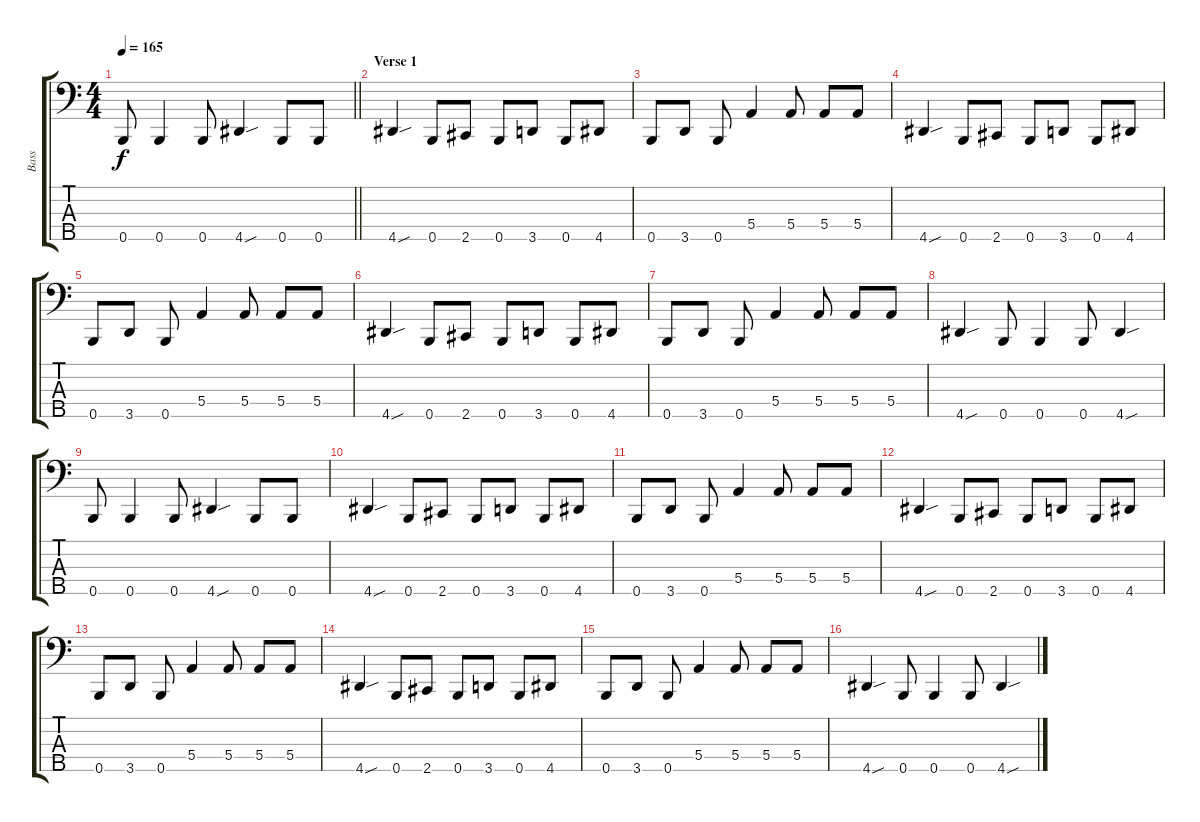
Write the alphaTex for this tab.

\track ("Bass" "Bass") {instrument electricbasspick}
\staff {score tabs}
\tuning (G2 D2 A1 E1 B0) {hide}
\ts (4 4)
\tempo 165
\clef f4
\barLineRight lightlight
\ks c
0.5.8{dy f} 0.5.4 0.5.8 4.5{sou}.4 0.5.8 0.5.8 |
\section ("" "Verse 1")
4.5{sou}.4 0.5.8 2.5.8 0.5.8 3.5.8 0.5.8 4.5.8 |
0.5.8 3.5.8 0.5.8 5.4.4 5.4.8 5.4.8 5.4.8 |
4.5{sou}.4 0.5.8 2.5.8 0.5.8 3.5.8 0.5.8 4.5.8 |
0.5.8 3.5.8 0.5.8 5.4.4 5.4.8 5.4.8 5.4.8 |
4.5{sou}.4 0.5.8 2.5.8 0.5.8 3.5.8 0.5.8 4.5.8 |
0.5.8 3.5.8 0.5.8 5.4.4 5.4.8 5.4.8 5.4.8 |
4.5{sou}.4 0.5.8 0.5.4 0.5.8 4.5{sou}.4 |
0.5.8 0.5.4 0.5.8 4.5{sou}.4 0.5.8 0.5.8 |
4.5{sou}.4 0.5.8 2.5.8 0.5.8 3.5.8 0.5.8 4.5.8 |
0.5.8 3.5.8 0.5.8 5.4.4 5.4.8 5.4.8 5.4.8 |
4.5{sou}.4 0.5.8 2.5.8 0.5.8 3.5.8 0.5.8 4.5.8 |
0.5.8 3.5.8 0.5.8 5.4.4 5.4.8 5.4.8 5.4.8 |
4.5{sou}.4 0.5.8 2.5.8 0.5.8 3.5.8 0.5.8 4.5.8 |
0.5.8 3.5.8 0.5.8 5.4.4 5.4.8 5.4.8 5.4.8 |
4.5{sou}.4 0.5.8 0.5.4 0.5.8 4.5{sou}.4
